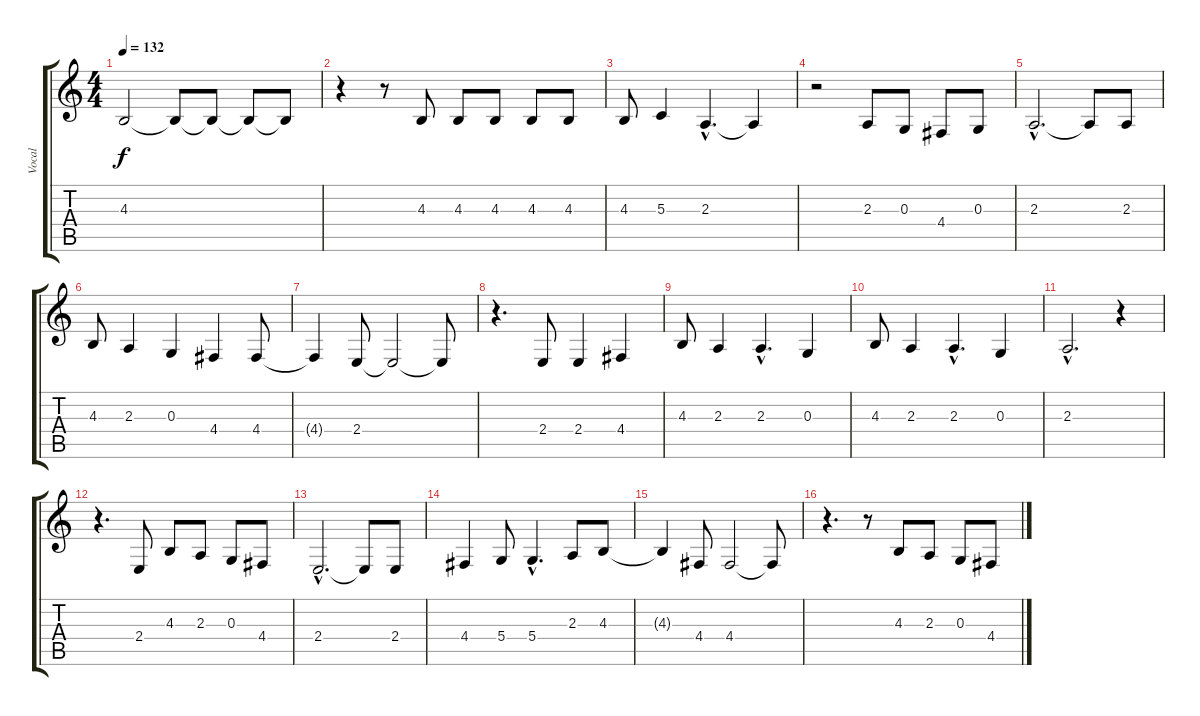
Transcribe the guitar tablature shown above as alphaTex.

\track ("Vocal" "Vocal") {instrument cello}
\staff {score tabs}
\tuning (E4 B3 G3 D3 A2 E2) {hide}
\ts (4 4)
\tempo 132
\clef g2
\ks c
4.3.2{dy f} 4.3{t}.8 4.3{t}.8 4.3{t}.8 4.3{t}.8 |
r.4 r.8 4.3.8 4.3.8 4.3.8 4.3.8 4.3.8 |
4.3.8 5.3.4 2.3{hac}.4{d} 2.3{t}.4 |
r.2 2.3.8 0.3.8 4.4.8 0.3.8 |
2.3{hac}.2{d} 2.3{t}.8 2.3.8 |
4.3.8 2.3.4 0.3.4 4.4.4 4.4.8 |
4.4{t}.4 2.4.8 2.4{t}.2 2.4{t}.8 |
r.4{d} 2.4.8 2.4.4 4.4.4 |
4.3.8 2.3.4 2.3{hac}.4{d} 0.3.4 |
4.3.8 2.3.4 2.3{hac}.4{d} 0.3.4 |
2.3{hac}.2{d} r.4 |
r.4{d} 2.4.8{volume 12} 4.3.8 2.3.8 0.3.8 4.4.8 |
2.4{hac}.2{d} 2.4{t}.8 2.4.8 |
4.4.4 5.4.8 5.4{hac}.4{d} 2.3.8 4.3.8 |
4.3{t}.4 4.4.8 4.4.2 4.4{t}.8 |
r.4{d} r.8 4.3.8 2.3.8 0.3.8 4.4.8
